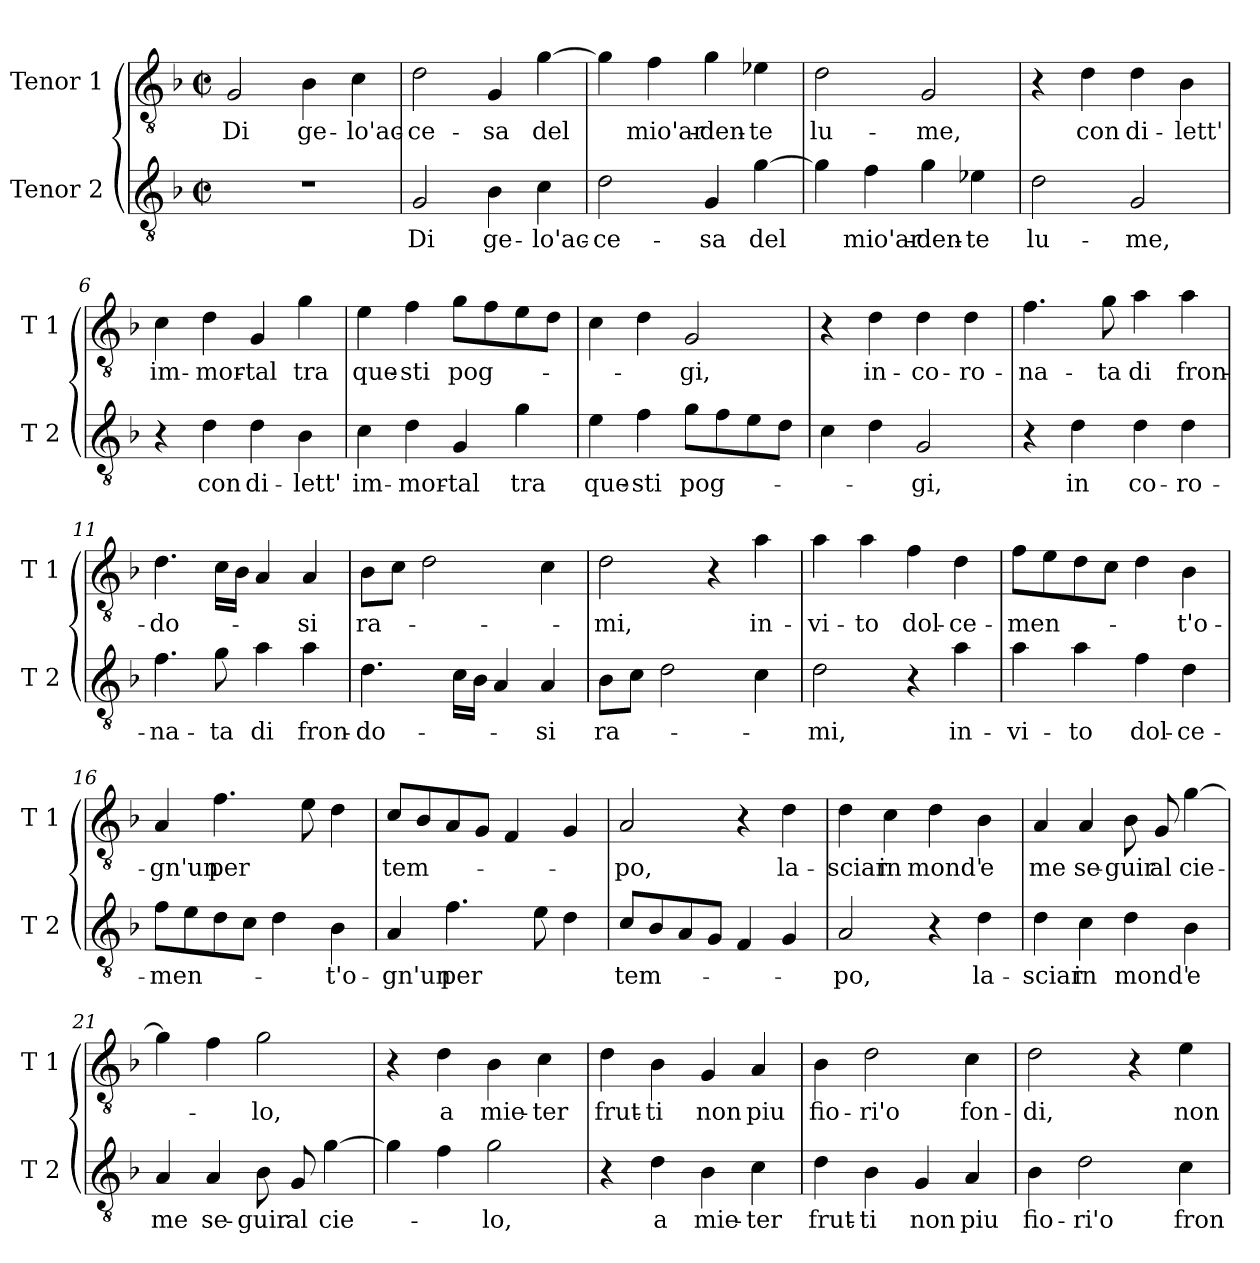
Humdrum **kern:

**kern	**text	**kern	**text
*part2	*part2	*part1	*part1
*staff2	*staff2	*staff1	*staff1
*I"Tenor 2	*	*I"Tenor 1	*
*I'T 2	*	*I'T 1	*
*clefGv2	*	*clefGv2	*
*k[b-]	*	*k[b-]	*
*F:	*	*F:	*
*M2/2	*	*M2/2	*
*met(c|)	*	*met(c|)	*
=1	=1	=1	=1
!	!	!	!LO:LY:b
1r	.	2G/	Di
!	!	!	!LO:LY:b
.	.	4B-\	ge-
!	!	!	!LO:LY:b
.	.	4c\	-lo'ac-
=2	=2	=2	=2
!	!LO:LY:b	!	!LO:LY:b
2G/	Di	2d\	-ce-
!	!LO:LY:b	!	!LO:LY:b
4B-\	ge-	4G/	-sa
!	!LO:LY:b	!	!LO:LY:b
4c\	-lo'ac-	[4g\	del
=3	=3	=3	=3
!	!LO:LY:b	!	!
2d\	-ce-	4g\]	.
!	!	!	!LO:LY:b
.	.	4f\	mio'ar-
!	!LO:LY:b	!	!LO:LY:b
4G/	-sa	4g\	-den-
!	!LO:LY:b	!	!LO:LY:b
[4g\	del	4e-X\	-te
=4	=4	=4	=4
!	!	!	!LO:LY:b
4g\]	.	2d\	lu-
!	!LO:LY:b	!	!
4f\	mio'ar-	.	.
!	!LO:LY:b	!	!LO:LY:b
4g\	-den-	2G/	-me,
!	!LO:LY:b	!	!
4e-X\	-te	.	.
!!LO:LB:g=z
=5	=5	=5	=5
!	!LO:LY:b	!	!
2d\	lu-	4r	.
!	!	!	!LO:LY:b
.	.	4d\	con
!	!LO:LY:b	!	!LO:LY:b
2G/	-me,	4d\	di-
!	!	!	!LO:LY:b
.	.	4B-\	-lett'
=6	=6	=6	=6
!	!	!	!LO:LY:b
4r	.	4c\	im-
!	!LO:LY:b	!	!LO:LY:b
4d\	con	4d\	-mor-
!	!LO:LY:b	!	!LO:LY:b
4d\	di-	4G/	-tal
!	!LO:LY:b	!	!LO:LY:b
4B-\	-lett'	4g\	tra
=7	=7	=7	=7
!	!LO:LY:b	!	!LO:LY:b
4c\	im-	4e\	que-
!	!LO:LY:b	!	!LO:LY:b
4d\	-mor-	4f\	-sti
!	!LO:LY:b	!	!LO:LY:b
4G/	-tal	8g\L	pog-
.	.	8f\	.
!	!LO:LY:b	!	!
4g\	tra	8e\	.
.	.	8d\J	.
=8	=8	=8	=8
!	!LO:LY:b	!	!
4e\	que-	4c\	.
!	!LO:LY:b	!	!
4f\	-sti	4d\	.
!	!LO:LY:b	!	!LO:LY:b
8g\L	pog-	2G/	-gi,
8f\	.	.	.
8e\	.	.	.
8d\J	.	.	.
=9	=9	=9	=9
4c\	.	4r	.
!	!	!	!LO:LY:b
4d\	.	4d\	in-
!	!LO:LY:b	!	!LO:LY:b
2G/	-gi,	4d\	-co-
!	!	!	!LO:LY:b
.	.	4d\	-ro-
!!LO:LB:g=z
=10	=10	=10	=10
!	!	!	!LO:LY:b
4r	.	4.f\	-na-
!	!LO:LY:b	!	!
4d\	in	.	.
!	!	!	!LO:LY:b
.	.	8g\	-ta
!	!LO:LY:b	!	!LO:LY:b
4d\	co-	4a\	di
!	!LO:LY:b	!	!LO:LY:b
4d\	-ro-	4a\	fron-
=11	=11	=11	=11
!	!LO:LY:b	!	!LO:LY:b
4.f\	-na-	4.d\	-do-
!	!LO:LY:b	!	!
8g\	-ta	16c\LL	.
.	.	16B-\JJ	.
!	!LO:LY:b	!	!
4a\	di	4A/	.
!	!LO:LY:b	!	!LO:LY:b
4a\	fron-	4A/	-si
=12	=12	=12	=12
!	!LO:LY:b	!	!LO:LY:b
4.d\	-do-	8B-\L	ra-
.	.	8c\J	.
.	.	2d\	.
16c\LL	.	.	.
16B-\JJ	.	.	.
4A/	.	.	.
!	!LO:LY:b	!	!
4A/	-si	4c\	.
=13	=13	=13	=13
!	!LO:LY:b	!	!LO:LY:b
8B-\L	ra-	2d\	-mi,
8c\J	.	.	.
2d\	.	.	.
.	.	4r	.
!	!	!	!LO:LY:b
4c\	.	4a\	in-
=14	=14	=14	=14
!	!LO:LY:b	!	!LO:LY:b
2d\	-mi,	4a\	-vi-
!	!	!	!LO:LY:b
.	.	4a\	-to
!	!	!	!LO:LY:b
4r	.	4f\	dol-
!	!LO:LY:b	!	!LO:LY:b
4a\	in-	4d\	-ce-
!!LO:LB:g=z
=15	=15	=15	=15
!	!LO:LY:b	!	!LO:LY:b
4a\	-vi-	8f\L	-men-
.	.	8e\	.
!	!LO:LY:b	!	!
4a\	-to	8d\	.
.	.	8c\J	.
!	!LO:LY:b	!	!
4f\	dol-	4d\	.
!	!LO:LY:b	!	!LO:LY:b
4d\	-ce-	4B-\	-t'o-
=16	=16	=16	=16
!	!LO:LY:b	!	!LO:LY:b
8f\L	-men-	4A/	-gn'un
8e\	.	.	.
!	!	!	!LO:LY:b
8d\	.	4.f\	per
8c\J	.	.	.
4d\	.	.	.
.	.	8e\	.
!	!LO:LY:b	!	!
4B-\	-t'o-	4d\	.
=17	=17	=17	=17
!	!LO:LY:b	!	!LO:LY:b
4A/	-gn'un	8c/L	tem-
.	.	8B-/	.
!	!LO:LY:b	!	!
4.f\	per	8A/	.
.	.	8G/J	.
.	.	4F/	.
8e\	.	.	.
4d\	.	4G/	.
=18	=18	=18	=18
!	!LO:LY:b	!	!LO:LY:b
8c/L	tem-	2A/	-po,
8B-/	.	.	.
8A/	.	.	.
8G/J	.	.	.
4F/	.	4r	.
!	!	!	!LO:LY:b
4G/	.	4d\	la-
=19	=19	=19	=19
!	!LO:LY:b	!	!LO:LY:b
2A/	-po,	4d\	-sciar
!	!	!	!LO:LY:b
.	.	4c\	in
!	!	!	!LO:LY:b
4r	.	4d\	mond'
!	!LO:LY:b	!	!LO:LY:b
4d\	la-	4B-\	e
!!LO:LB:g=z
=20	=20	=20	=20
!	!LO:LY:b	!	!LO:LY:b
4d\	-sciar	4A/	me
!	!LO:LY:b	!	!LO:LY:b
4c\	in	4A/	se-
!	!LO:LY:b	!	!LO:LY:b
4d\	mond'	8B-\	-guir
!	!	!	!LO:LY:b
.	.	8G/	al
!	!LO:LY:b	!	!LO:LY:b
4B-\	e	[4g\	cie-
=21	=21	=21	=21
!	!LO:LY:b	!	!
4A/	me	4g\]	.
!	!LO:LY:b	!	!
4A/	se-	4f\	.
!	!LO:LY:b	!	!LO:LY:b
8B-\	-guir	2g\	-lo,
!	!LO:LY:b	!	!
8G/	al	.	.
!	!LO:LY:b	!	!
[4g\	cie-	.	.
=22	=22	=22	=22
4g\]	.	4r	.
!	!	!	!LO:LY:b
4f\	.	4d\	a
!	!LO:LY:b	!	!LO:LY:b
2g\	-lo,	4B-\	mie-
!	!	!	!LO:LY:b
.	.	4c\	-ter
=23	=23	=23	=23
!	!	!	!LO:LY:b
4r	.	4d\	frut-
!	!LO:LY:b	!	!LO:LY:b
4d\	a	4B-\	-ti
!	!LO:LY:b	!	!LO:LY:b
4B-\	mie-	4G/	non
!	!LO:LY:b	!	!LO:LY:b
4c\	-ter	4A/	piu
=24	=24	=24	=24
!	!LO:LY:b	!	!LO:LY:b
4d\	frut-	4B-\	fio-
!	!LO:LY:b	!	!LO:LY:b
4B-\	-ti	2d\	-ri'o
!	!LO:LY:b	!	!
4G/	non	.	.
!	!LO:LY:b	!	!LO:LY:b
4A/	piu	4c\	fon-
!!LO:PB:g=z
=25	=25	=25	=25
!	!LO:LY:b	!	!LO:LY:b
4B-\	fio-	2d\	-di,
!	!LO:LY:b	!	!
2d\	-ri'o	.	.
.	.	4r	.
!	!LO:LY:b	!	!LO:LY:b
4c\	fron-	4e\	non
=	=	=	=
*-	*-	*-	*-
